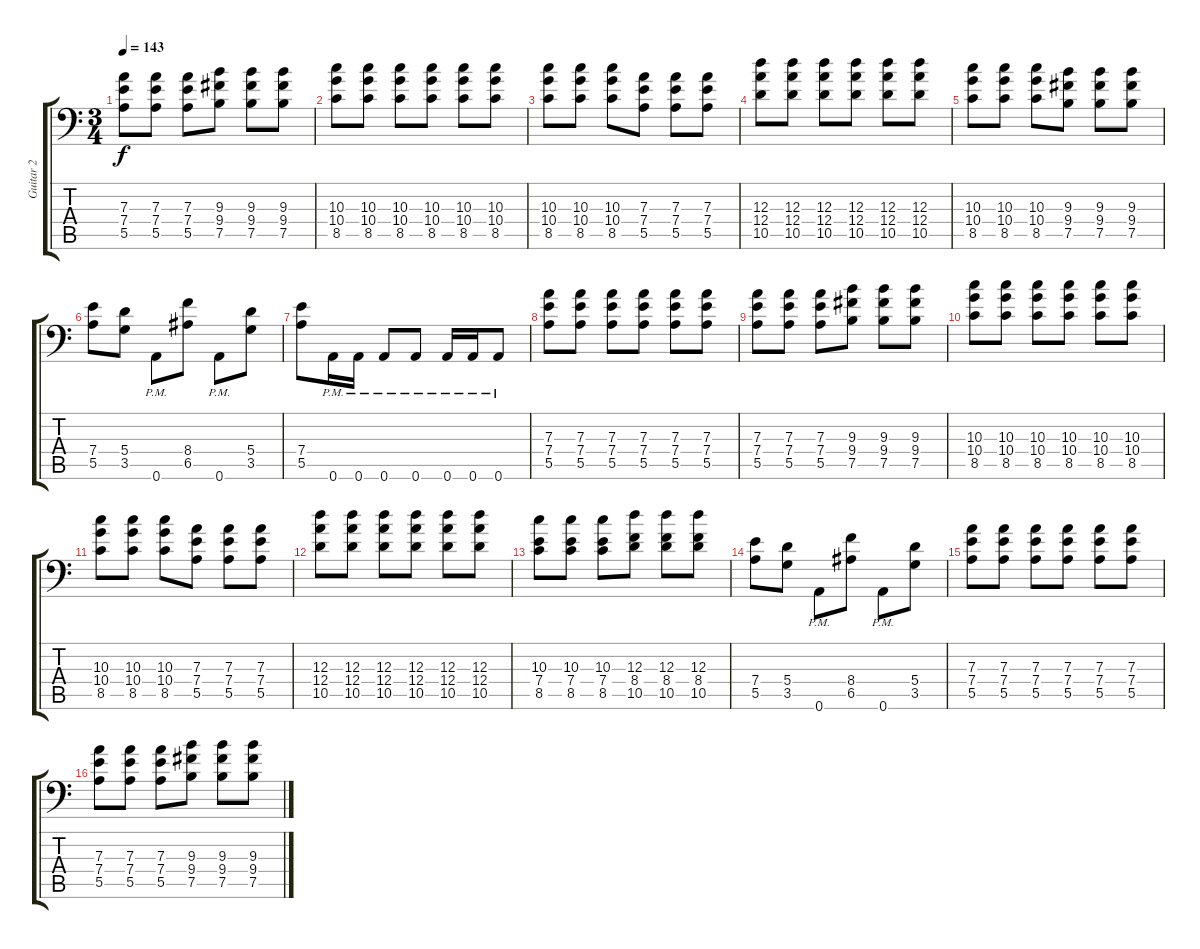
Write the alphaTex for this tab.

\track ("Guitar 2" "Guitar 2") {instrument distortionguitar}
\staff {score tabs}
\tuning (B3 Gb3 D3 A2 E2 A1) {hide}
\ts (3 4)
\tempo 143
\clef f4
\ks c
(7.3 7.4 5.5).8{dy f} (7.3 7.4 5.5).8 (7.3 7.4 5.5).8 (9.3 9.4 7.5).8 (9.3 9.4 7.5).8 (9.3 9.4 7.5).8 |
(10.3 10.4 8.5).8 (10.3 10.4 8.5).8 (10.3 10.4 8.5).8 (10.3 10.4 8.5).8 (10.3 10.4 8.5).8 (10.3 10.4 8.5).8 |
(10.3 10.4 8.5).8 (10.3 10.4 8.5).8 (10.3 10.4 8.5).8 (7.3 7.4 5.5).8 (7.3 7.4 5.5).8 (7.3 7.4 5.5).8 |
(12.3 12.4 10.5).8 (12.3 12.4 10.5).8 (12.3 12.4 10.5).8 (12.3 12.4 10.5).8 (12.3 12.4 10.5).8 (12.3 12.4 10.5).8 |
(10.3 10.4 8.5).8 (10.3 10.4 8.5).8 (10.3 10.4 8.5).8 (9.3 9.4 7.5).8 (9.3 9.4 7.5).8 (9.3 9.4 7.5).8 |
(7.4 5.5).8 (5.4 3.5).8 0.6{pm}.8 (8.4 6.5).8 0.6{pm}.8 (5.4 3.5).8 |
(7.4 5.5).8 0.6{pm}.16 0.6{pm}.16 0.6{pm}.8 0.6{pm}.8 0.6{pm}.16 0.6{pm}.16 0.6{pm}.8 |
(7.3 7.4 5.5).8 (7.3 7.4 5.5).8 (7.3 7.4 5.5).8 (7.3 7.4 5.5).8 (7.3 7.4 5.5).8 (7.3 7.4 5.5).8 |
(7.3 7.4 5.5).8 (7.3 7.4 5.5).8 (7.3 7.4 5.5).8 (9.3 9.4 7.5).8 (9.3 9.4 7.5).8 (9.3 9.4 7.5).8 |
(10.3 10.4 8.5).8 (10.3 10.4 8.5).8 (10.3 10.4 8.5).8 (10.3 10.4 8.5).8 (10.3 10.4 8.5).8 (10.3 10.4 8.5).8 |
(10.3 10.4 8.5).8 (10.3 10.4 8.5).8 (10.3 10.4 8.5).8 (7.3 7.4 5.5).8 (7.3 7.4 5.5).8 (7.3 7.4 5.5).8 |
(12.3 12.4 10.5).8 (12.3 12.4 10.5).8 (12.3 12.4 10.5).8 (12.3 12.4 10.5).8 (12.3 12.4 10.5).8 (12.3 12.4 10.5).8 |
(10.3 7.4 8.5).8 (10.3 7.4 8.5).8 (10.3 7.4 8.5).8 (12.3 8.4 10.5).8 (12.3 8.4 10.5).8 (12.3 8.4 10.5).8 |
(7.4 5.5).8 (5.4 3.5).8 0.6{pm}.8 (8.4 6.5).8 0.6{pm}.8 (5.4 3.5).8 |
(7.3 7.4 5.5).8 (7.3 7.4 5.5).8 (7.3 7.4 5.5).8 (7.3 7.4 5.5).8 (7.3 7.4 5.5).8 (7.3 7.4 5.5).8 |
(7.3 7.4 5.5).8 (7.3 7.4 5.5).8 (7.3 7.4 5.5).8 (9.3 9.4 7.5).8 (9.3 9.4 7.5).8 (9.3 9.4 7.5).8
